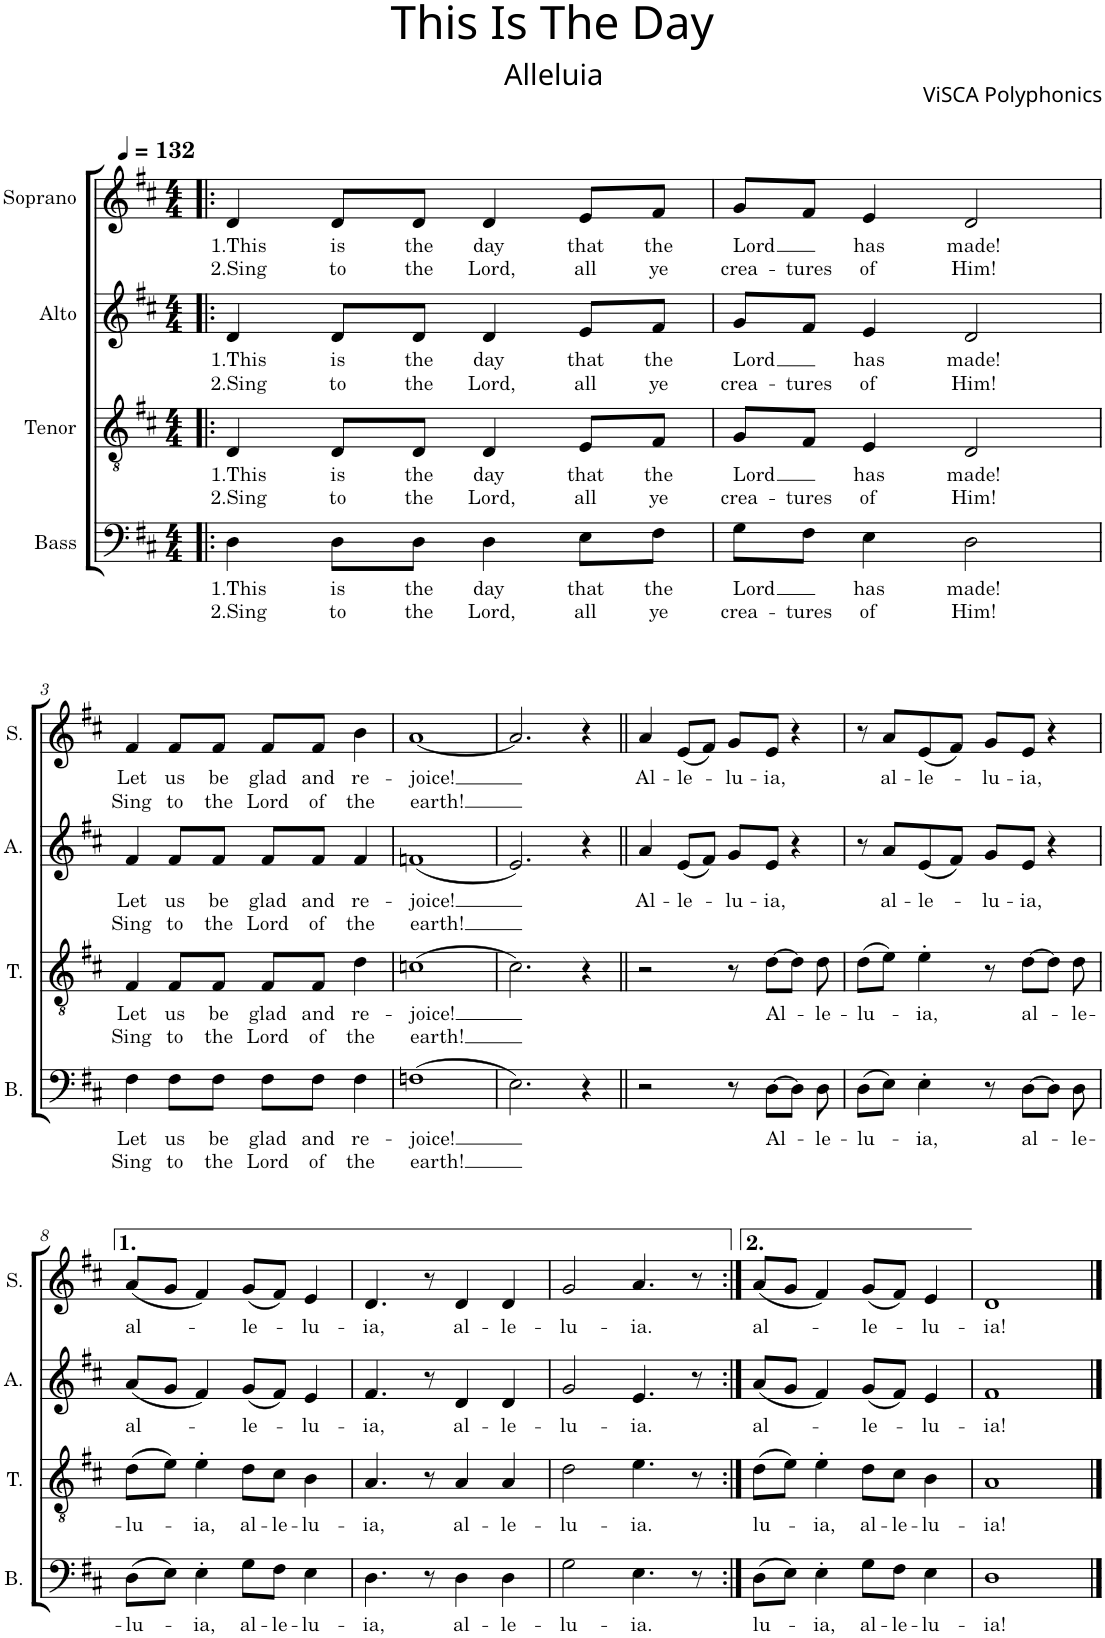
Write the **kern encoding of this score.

**kern	**text	**text	**kern	**text	**text	**kern	**text	**text	**kern	**text	**text
*part4	*part4	*part4	*part3	*part3	*part3	*part2	*part2	*part2	*part1	*part1	*part1
*staff4	*staff4	*staff4	*staff3	*staff3	*staff3	*staff2	*staff2	*staff2	*staff1	*staff1	*staff1
*I"Bass	*	*	*I"Tenor	*	*	*I"Alto	*	*	*I"Soprano	*	*
*I'B.	*	*	*I'T.	*	*	*I'A.	*	*	*I'S.	*	*
*clefF4	*	*	*clefGv2	*	*	*clefG2	*	*	*clefG2	*	*
*k[f#c#]	*	*	*k[f#c#]	*	*	*k[f#c#]	*	*	*k[f#c#]	*	*
*M4/4	*	*	*M4/4	*	*	*M4/4	*	*	*M4/4	*	*
*MM132	*	*	*MM132	*	*	*MM132	*	*	*MM132	*	*
=1!|:	=1!|:	=1!|:	=1!|:	=1!|:	=1!|:	=1!|:	=1!|:	=1!|:	=1!|:	=1!|:	=1!|:
!	!LO:LY:b	!LO:LY:b	!	!LO:LY:b	!LO:LY:b	!	!LO:LY:b	!LO:LY:b	!	!LO:LY:b	!LO:LY:b
4D\	1.This	2.Sing	4D/	1.This	2.Sing	4d/	1.This	2.Sing	4d/	1.This	2.Sing
!	!LO:LY:b	!LO:LY:b	!	!LO:LY:b	!LO:LY:b	!	!LO:LY:b	!LO:LY:b	!	!LO:LY:b	!LO:LY:b
8D\L	is	to	8D/L	is	to	8d/L	is	to	8d/L	is	to
!	!LO:LY:b	!LO:LY:b	!	!LO:LY:b	!LO:LY:b	!	!LO:LY:b	!LO:LY:b	!	!LO:LY:b	!LO:LY:b
8D\J	the	the	8D/J	the	the	8d/J	the	the	8d/J	the	the
!	!LO:LY:b	!LO:LY:b	!	!LO:LY:b	!LO:LY:b	!	!LO:LY:b	!LO:LY:b	!	!LO:LY:b	!LO:LY:b
4D\	day	Lord,	4D/	day	Lord,	4d/	day	Lord,	4d/	day	Lord,
!	!LO:LY:b	!LO:LY:b	!	!LO:LY:b	!LO:LY:b	!	!LO:LY:b	!LO:LY:b	!	!LO:LY:b	!LO:LY:b
8E\L	that	all	8E/L	that	all	8e/L	that	all	8e/L	that	all
!	!LO:LY:b	!LO:LY:b	!	!LO:LY:b	!LO:LY:b	!	!LO:LY:b	!LO:LY:b	!	!LO:LY:b	!LO:LY:b
8F#\J	the	ye	8F#/J	the	ye	8f#/J	the	ye	8f#/J	the	ye
=2	=2	=2	=2	=2	=2	=2	=2	=2	=2	=2	=2
!	!LO:LY:b	!LO:LY:b	!	!LO:LY:b	!LO:LY:b	!	!LO:LY:b	!LO:LY:b	!	!LO:LY:b	!LO:LY:b
8G\L	Lord	crea-	8G/L	Lord	crea-	8g/L	Lord	crea-	8g/L	Lord	crea-
!	!	!LO:LY:b	!	!	!LO:LY:b	!	!	!LO:LY:b	!	!	!LO:LY:b
8F#\J	.	-tures	8F#/J	.	-tures	8f#/J	.	-tures	8f#/J	.	-tures
!	!LO:LY:b	!LO:LY:b	!	!LO:LY:b	!LO:LY:b	!	!LO:LY:b	!LO:LY:b	!	!LO:LY:b	!LO:LY:b
4E\	has	of	4E/	has	of	4e/	has	of	4e/	has	of
!	!LO:LY:b	!LO:LY:b	!	!LO:LY:b	!LO:LY:b	!	!LO:LY:b	!LO:LY:b	!	!LO:LY:b	!LO:LY:b
2D\	made!	Him!	2D/	made!	Him!	2d/	made!	Him!	2d/	made!	Him!
!!LO:LB:g=z
=3	=3	=3	=3	=3	=3	=3	=3	=3	=3	=3	=3
!	!LO:LY:b	!LO:LY:b	!	!LO:LY:b	!LO:LY:b	!	!LO:LY:b	!LO:LY:b	!	!LO:LY:b	!LO:LY:b
4F#\	Let	Sing	4F#/	Let	Sing	4f#/	Let	Sing	4f#/	Let	Sing
!	!LO:LY:b	!LO:LY:b	!	!LO:LY:b	!LO:LY:b	!	!LO:LY:b	!LO:LY:b	!	!LO:LY:b	!LO:LY:b
8F#\L	us	to	8F#/L	us	to	8f#/L	us	to	8f#/L	us	to
!	!LO:LY:b	!LO:LY:b	!	!LO:LY:b	!LO:LY:b	!	!LO:LY:b	!LO:LY:b	!	!LO:LY:b	!LO:LY:b
8F#\J	be	the	8F#/J	be	the	8f#/J	be	the	8f#/J	be	the
!	!LO:LY:b	!LO:LY:b	!	!LO:LY:b	!LO:LY:b	!	!LO:LY:b	!LO:LY:b	!	!LO:LY:b	!LO:LY:b
8F#\L	glad	Lord	8F#/L	glad	Lord	8f#/L	glad	Lord	8f#/L	glad	Lord
!	!LO:LY:b	!LO:LY:b	!	!LO:LY:b	!LO:LY:b	!	!LO:LY:b	!LO:LY:b	!	!LO:LY:b	!LO:LY:b
8F#\J	and	of	8F#/J	and	of	8f#/J	and	of	8f#/J	and	of
!	!LO:LY:b	!LO:LY:b	!	!LO:LY:b	!LO:LY:b	!	!LO:LY:b	!LO:LY:b	!	!LO:LY:b	!LO:LY:b
4F#\	re-	the	4d\	re-	the	4f#/	re-	the	4b\	re-	the
=4	=4	=4	=4	=4	=4	=4	=4	=4	=4	=4	=4
!	!LO:LY:b	!LO:LY:b	!	!LO:LY:b	!LO:LY:b	!	!LO:LY:b	!LO:LY:b	!	!LO:LY:b	!LO:LY:b
(1Fn	-joice!	earth!	(1cn	-joice!	earth!	(1fn	-joice!	earth!	[1a	-joice!	earth!
=5	=5	=5	=5	=5	=5	=5	=5	=5	=5	=5	=5
2.E\)	.	.	2.c#\)	.	.	2.e/)	.	.	2.a/]	.	.
4r	.	.	4r	.	.	4r	.	.	4r	.	.
=6||	=6||	=6||	=6||	=6||	=6||	=6||	=6||	=6||	=6||	=6||	=6||
!	!	!	!	!	!	!	!LO:LY:b	!	!	!LO:LY:b	!
2r	.	.	2r	.	.	4a/	Al-	.	4a/	Al-	.
!	!	!	!	!	!	!	!LO:LY:b	!	!	!LO:LY:b	!
.	.	.	.	.	.	(8e/L	-le-	.	(8e/L	-le-	.
.	.	.	.	.	.	8f#/J)	.	.	8f#/J)	.	.
!	!	!	!	!	!	!	!LO:LY:b	!	!	!LO:LY:b	!
8r	.	.	8r	.	.	8g/L	-lu-	.	8g/L	-lu-	.
!	!LO:LY:b	!	!	!LO:LY:b	!	!	!LO:LY:b	!	!	!LO:LY:b	!
[8D\L	Al-	.	[8d\L	Al-	.	8e/J	-ia,	.	8e/J	-ia,	.
8D\J]	.	.	8d\J]	.	.	4r	.	.	4r	.	.
!	!LO:LY:b	!	!	!LO:LY:b	!	!	!	!	!	!	!
8D\	-le-	.	8d\	-le-	.	.	.	.	.	.	.
=7	=7	=7	=7	=7	=7	=7	=7	=7	=7	=7	=7
!	!LO:LY:b	!	!	!LO:LY:b	!	!	!	!	!	!	!
(8D\L	-lu-	.	(8d\L	-lu-	.	8r	.	.	8r	.	.
!	!	!	!	!	!	!	!LO:LY:b	!	!	!LO:LY:b	!
8E\J)	.	.	8e\J)	.	.	8a/L	al-	.	8a/L	al-	.
!	!LO:LY:b	!	!	!LO:LY:b	!	!	!LO:LY:b	!	!	!LO:LY:b	!
4E'\	-ia,	.	4e'\	-ia,	.	(8e/	-le-	.	(8e/	-le-	.
.	.	.	.	.	.	8f#/J)	.	.	8f#/J)	.	.
!	!	!	!	!	!	!	!LO:LY:b	!	!	!LO:LY:b	!
8r	.	.	8r	.	.	8g/L	-lu-	.	8g/L	-lu-	.
!	!LO:LY:b	!	!	!LO:LY:b	!	!	!LO:LY:b	!	!	!LO:LY:b	!
[8D\L	al-	.	[8d\L	al-	.	8e/J	-ia,	.	8e/J	-ia,	.
8D\J]	.	.	8d\J]	.	.	4r	.	.	4r	.	.
!	!LO:LY:b	!	!	!LO:LY:b	!	!	!	!	!	!	!
8D\	-le-	.	8d\	-le-	.	.	.	.	.	.	.
!!LO:LB:g=z
=8	=8	=8	=8	=8	=8	=8	=8	=8	=8	=8	=8
!	!LO:LY:b	!	!	!LO:LY:b	!	!	!LO:LY:b	!	!	!LO:LY:b	!
(8D\L	-lu-	.	(8d\L	-lu-	.	(8a/L	al-	.	(8a/L	al-	.
8E\J)	.	.	8e\J)	.	.	8g/J	.	.	8g/J	.	.
!	!LO:LY:b	!	!	!LO:LY:b	!	!	!	!	!	!	!
4E'\	-ia,	.	4e'\	-ia,	.	4f#/)	.	.	4f#/)	.	.
!	!LO:LY:b	!	!	!LO:LY:b	!	!	!LO:LY:b	!	!	!LO:LY:b	!
8G\L	al-	.	8d\L	al-	.	(8g/L	-le-	.	(8g/L	-le-	.
!	!LO:LY:b	!	!	!LO:LY:b	!	!	!	!	!	!	!
8F#\J	-le-	.	8c#\J	-le-	.	8f#/J)	.	.	8f#/J)	.	.
!	!LO:LY:b	!	!	!LO:LY:b	!	!	!LO:LY:b	!	!	!LO:LY:b	!
4E\	-lu-	.	4B\	-lu-	.	4e/	-lu-	.	4e/	-lu-	.
=9	=9	=9	=9	=9	=9	=9	=9	=9	=9	=9	=9
!	!LO:LY:b	!	!	!LO:LY:b	!	!	!LO:LY:b	!	!	!LO:LY:b	!
4.D\	-ia,	.	4.A/	-ia,	.	4.f#/	-ia,	.	4.d/	-ia,	.
8r	.	.	8r	.	.	8r	.	.	8r	.	.
!	!LO:LY:b	!	!	!LO:LY:b	!	!	!LO:LY:b	!	!	!LO:LY:b	!
4D\	al-	.	4A/	al-	.	4d/	al-	.	4d/	al-	.
!	!LO:LY:b	!	!	!LO:LY:b	!	!	!LO:LY:b	!	!	!LO:LY:b	!
4D\	-le-	.	4A/	-le-	.	4d/	-le-	.	4d/	-le-	.
=10	=10	=10	=10	=10	=10	=10	=10	=10	=10	=10	=10
!	!LO:LY:b	!	!	!LO:LY:b	!	!	!LO:LY:b	!	!	!LO:LY:b	!
2G\	-lu-	.	2d\	-lu-	.	2g/	-lu-	.	2g/	-lu-	.
!	!LO:LY:b	!	!	!LO:LY:b	!	!	!LO:LY:b	!	!	!LO:LY:b	!
4.E\	-ia.	.	4.e\	-ia.	.	4.e/	-ia.	.	4.a/	-ia.	.
8r	.	.	8r	.	.	8r	.	.	8r	.	.
=11:|!	=11:|!	=11:|!	=11:|!	=11:|!	=11:|!	=11:|!	=11:|!	=11:|!	=11:|!	=11:|!	=11:|!
!	!LO:LY:b	!	!	!LO:LY:b	!	!	!LO:LY:b	!	!	!LO:LY:b	!
(8D\L	lu-	.	(8d\L	lu-	.	(8a/L	al-	.	(8a/L	al-	.
8E\J)	.	.	8e\J)	.	.	8g/J	.	.	8g/J	.	.
!	!LO:LY:b	!	!	!LO:LY:b	!	!	!	!	!	!	!
4E'\	-ia,	.	4e'\	-ia,	.	4f#/)	.	.	4f#/)	.	.
!	!LO:LY:b	!	!	!LO:LY:b	!	!	!LO:LY:b	!	!	!LO:LY:b	!
8G\L	al-	.	8d\L	al-	.	(8g/L	-le-	.	(8g/L	-le-	.
!	!LO:LY:b	!	!	!LO:LY:b	!	!	!	!	!	!	!
8F#\J	-le-	.	8c#\J	-le-	.	8f#/J)	.	.	8f#/J)	.	.
!	!LO:LY:b	!	!	!LO:LY:b	!	!	!LO:LY:b	!	!	!LO:LY:b	!
4E\	-lu-	.	4B\	-lu-	.	4e/	-lu-	.	4e/	-lu-	.
=12	=12	=12	=12	=12	=12	=12	=12	=12	=12	=12	=12
!	!LO:LY:b	!	!	!LO:LY:b	!	!	!LO:LY:b	!	!	!LO:LY:b	!
1D	-ia!	.	1A	-ia!	.	1f#	-ia!	.	1d	-ia!	.
==	==	==	==	==	==	==	==	==	==	==	==
*-	*-	*-	*-	*-	*-	*-	*-	*-	*-	*-	*-
